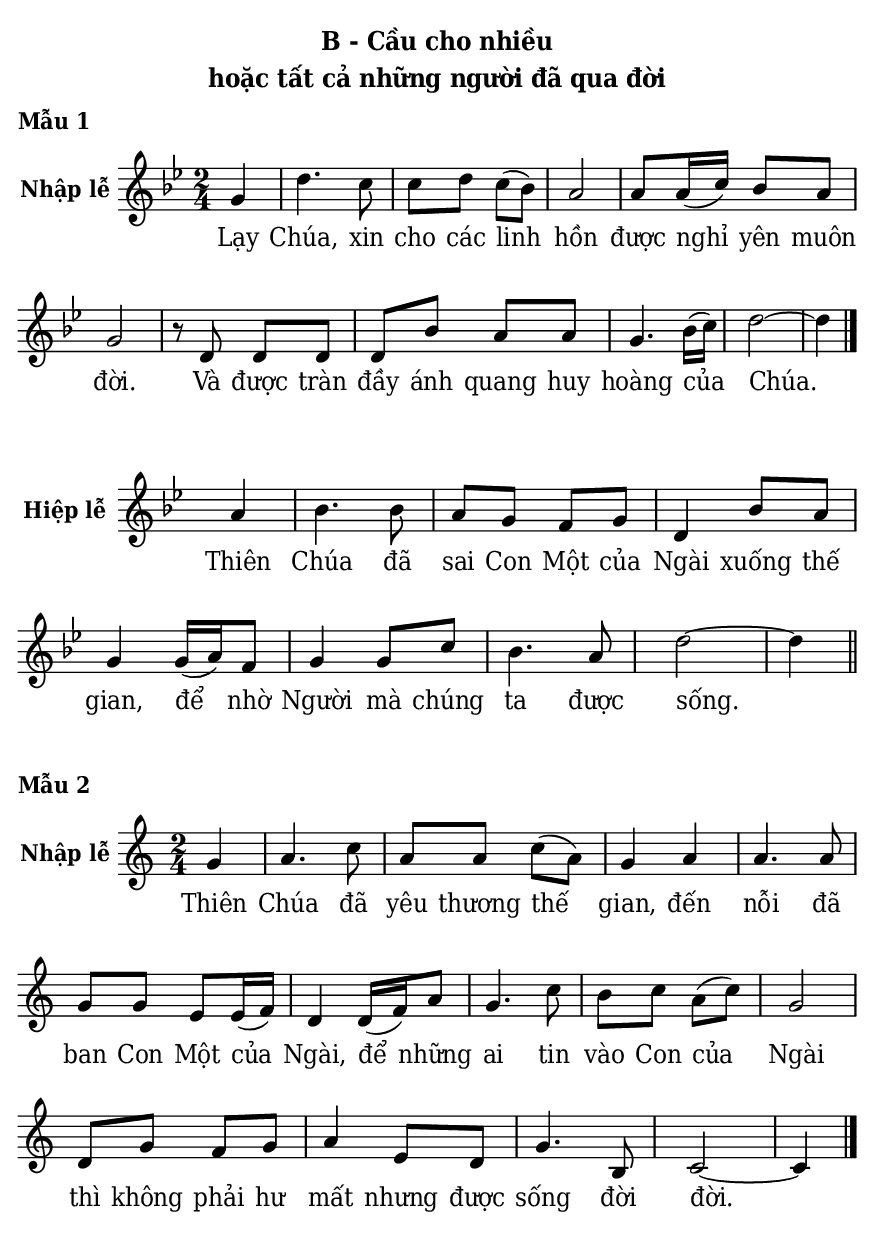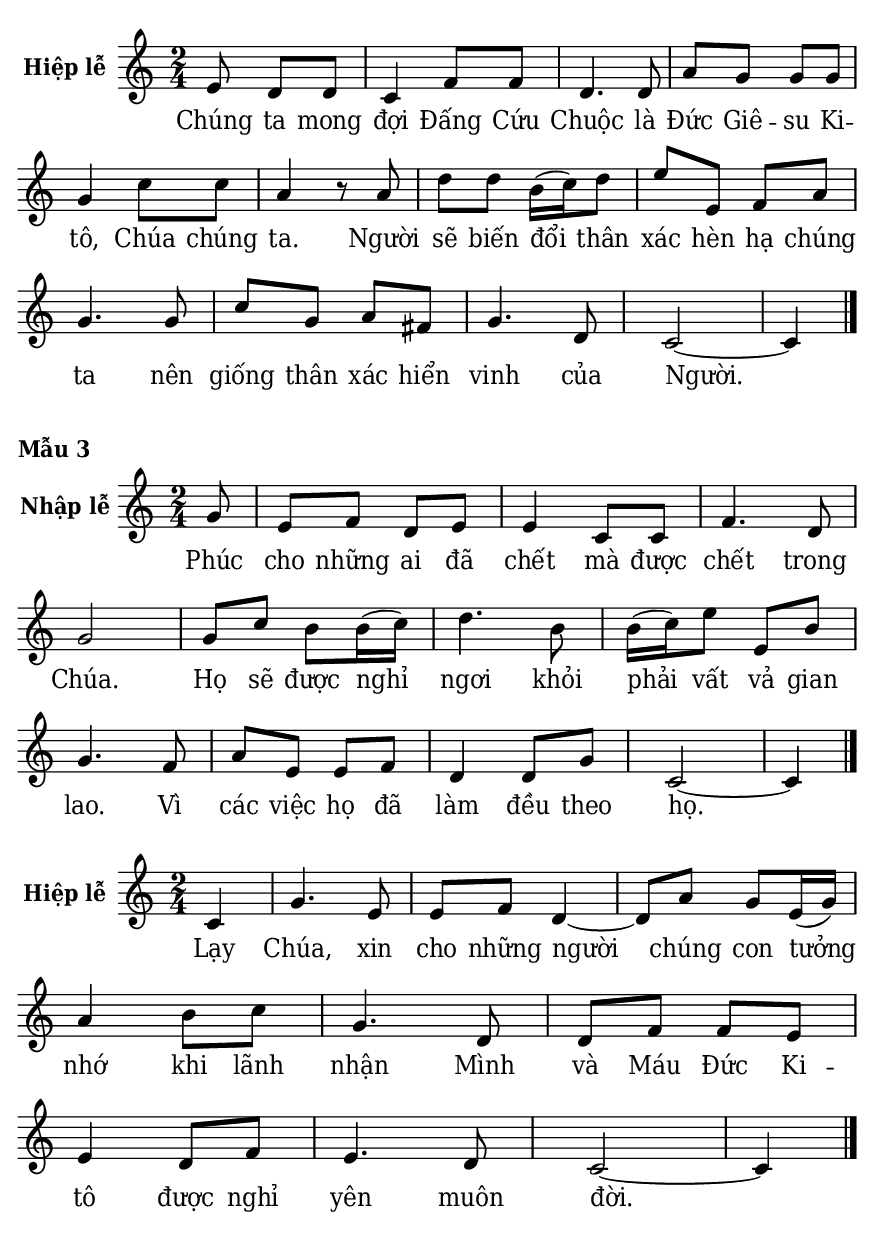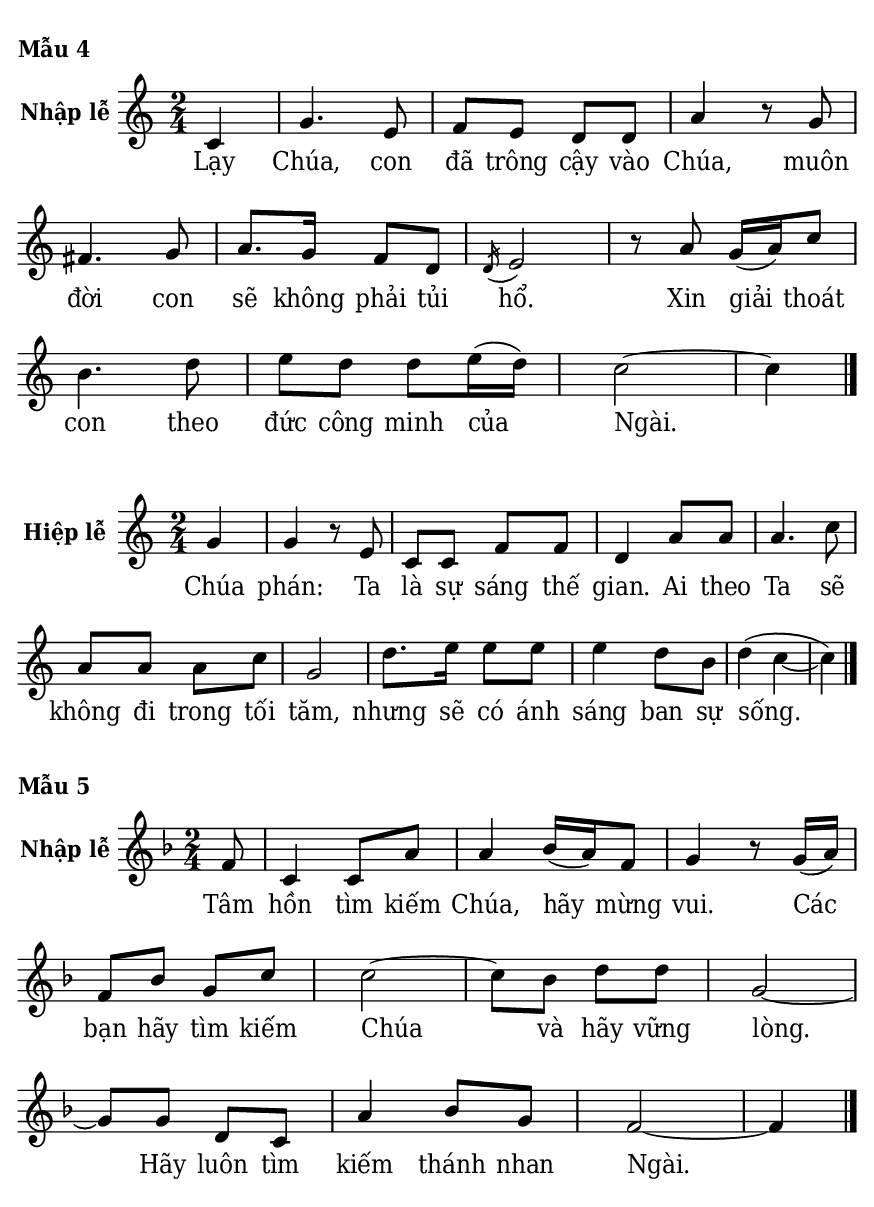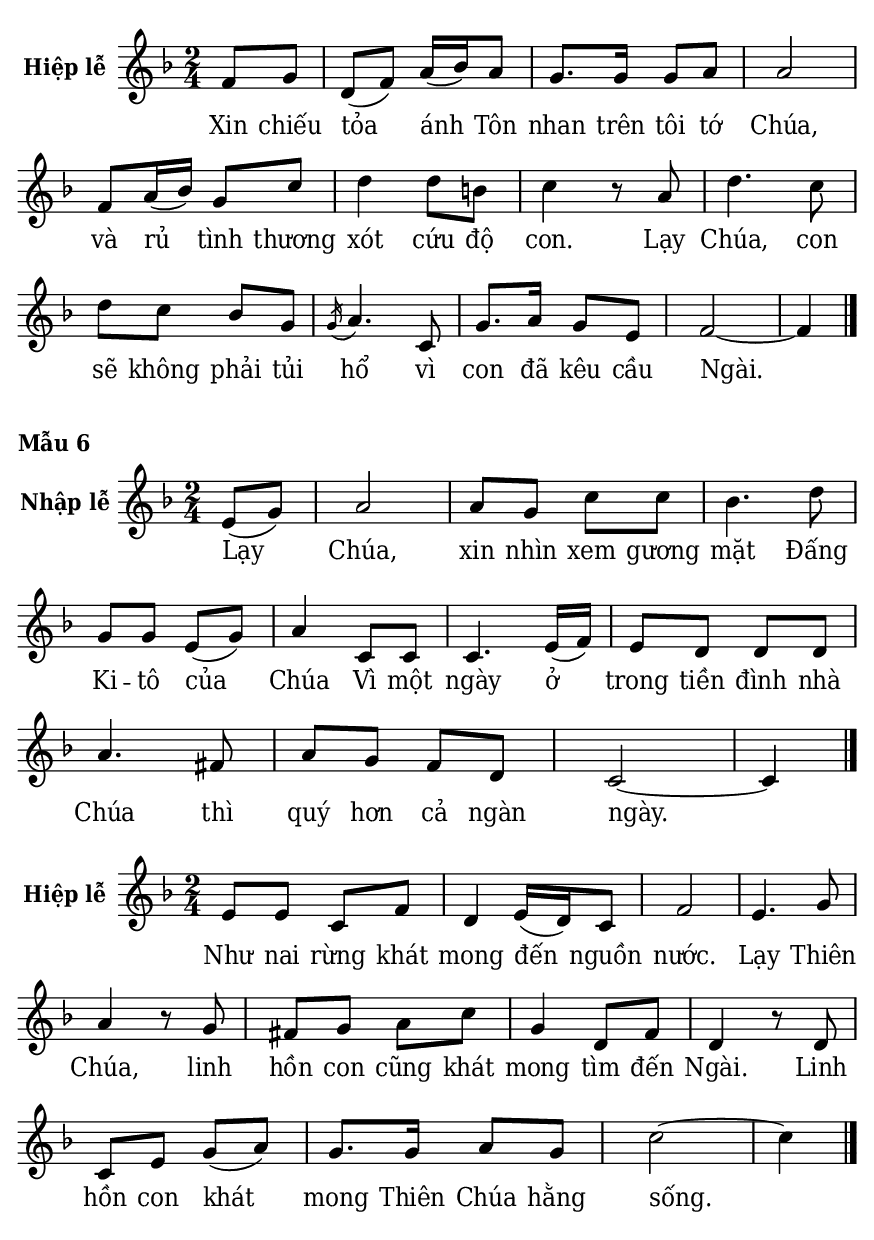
% Cài đặt chung
\version "2.22.1"
\include "english.ly"

\header {
  subtitle = \markup {
    \column {
      \center-align {
        \line {
          \bold "B - Cầu cho nhiều"
        }
        \line {
          \bold "hoặc tất cả những người đã qua đời"
        }
      }
    }
  }
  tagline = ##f
}

% Nhạc
nhacMauMot = \relative c'' {
  \key bf \major
  \time 2/4
  \partial 4 g4 |
  d'4. c8 |
  c d c (bf) |
  a2 |
  a8 a16 (c) bf8 a |
  g2 |
  r8 d d d |
  d bf' a a |
  g4. bf16 (c) |
  d2 ~ |
  d4 \bar "|."
}

nhacMauHai = \relative c'' {
  \key bf \major
  \time 2/4
  \partial 4 a4 |
  bf4. bf8 |
  a g f g |
  d4 bf'8 a |
  g4 g16 (a) f8 |
  g4 g8 c |
  bf4. a8 |
  d2 ~ |
  d4 \bar "||"
}

nhacMauBa = \relative c'' {
  \key c \major
  \time 2/4
  \partial 4 g4 |
  a4. c8 |
  a a c (a) |
  g4 a |
  a4. a8 |
  g g e e16 (f) |
  d4 d16 (f) a8 |
  g4. c8 |
  b c a (c) |
  g2 |
  d8 g f g |
  a4 e8 d |
  g4. b,8 |
  c2 ~ |
  c4 \bar "|."
}

nhacMauBon = \relative c' {
  \key c \major
  \time 2/4
  \partial 4. e8 d d |
  c4 f8 f |
  d4. d8 |
  a' g g g |
  g4 c8 c |
  a4 r8 a |
  d d b16 (c) d8 |
  e e, f a |
  g4. g8 |
  c g a fs |
  g4. d8 |
  c2 ~ |
  c4 \bar "|."
}

nhacMauNam = \relative c'' {
  \key c \major
  \time 2/4
  \partial 8 g8 |
  e f d e |
  e4 c8 c |
  f4. d8 |
  g2 |
  g8 c b b16 (c) |
  d4. b8 |
  b16 (c) e8 e, b' |
  g4. f8 |
  a e e f |
  d4 d8 g |
  c,2 ~ |
  c4 \bar "|."
}

nhacMauSau = \relative c' {
  \key c \major
  \time 2/4
  \partial 4 c4 |
  g'4. e8 |
  e f d4 ~ |
  d8 a' g e16 (g) |
  a4 b8 c |
  g4. d8 |
  d f f e |
  e4 d8 f |
  e4. d8 |
  c2 ~ |
  c4 \bar "|."
}

nhacMauBay = \relative c' {
  \key c \major
  \time 2/4
  \partial 4 c4 |
  g'4. e8 |
  f e d d |
  a'4 r8 g |
  fs4. g8 |
  a8. g16 f8 d |
  \slashedGrace { d16 ( } e2) |
  r8 a g16 (a) c8 |
  b4. d8 |
  e d d e16 (d) |
  c2 ~ |
  c4 \bar "|."
}

nhacMauTam = \relative c'' {
  \key c \major
  \time 2/4
  \partial 4 g4 |
  g r8 e |
  c c f f |
  d4 a'8 a |
  a4. c8 |
  a a a c |
  g2 |
  d'8. e16 e8 e |
  e4 d8 b |
  d4 (c _~ |
  c) \bar "|."
}

nhacMauChin = \relative c' {
  \key f \major
  \time 2/4
  \partial 8 f8 |
  c4 c8 a' |
  a4 bf16 (a) f8 |
  g4 r8 g16 (a) |
  f8 bf g c |
  c2 ~ |
  c8 bf d d |
  g,2 ~ |
  g8 g d c |
  a'4 bf8 g |
  f2 ~ |
  f4 \bar "|."
}

nhacMauMuoi = \relative c' {
  \key f \major
  \time 2/4
  \partial 4 f8 g |
  d (f) a16 (bf) a8 |
  g8. g16 g8 a |
  a2 |
  f8 a16 (bf) g8 c |
  d4 d8 b! |
  c4 r8 a |
  d4. c8 |
  d c bf g |
  \slashedGrace { g16 ( } a4.) c,8 |
  g'8. a16 g8 e |
  f2 ~ |
  f4 \bar "|."
}

nhacMauMuoiMot = \relative c' {
  \key f \major
  \time 2/4
  \partial 4 e8 (g) |
  a2 |
  a8 g c c |
  bf4. d8 |
  g, g e (g) |
  a4 c,8 c |
  c4. e16 (f) |
  e8 d d d |
  a'4. fs8 |
  a g f d |
  c2 ~ |
  c4 \bar "|."
}

nhacMauMuoiHai = \relative c' {
  \key f \major
  \time 2/4
  e8 e c f |
  d4 e16 (d) c8 |
  f2 |
  e4. g8 |
  a4 r8 g |
  fs g a c |
  g4 d8 f |
  d4 r8 d |
  c e g (a) |
  g8. g16 a8 g |
  c2 ~ |
  c4 \bar "|."
}

% Lời
loiMauMot = \lyricmode {
  Lạy Chúa, xin cho các linh hồn được nghỉ yên muôn đời.
  Và được tràn đầy ánh quang huy hoàng của Chúa.
}

loiMauHai = \lyricmode {
  Thiên Chúa đã sai Con Một của Ngài xuống thế gian,
  để nhờ Người mà chúng ta được sống.
}

loiMauBa = \lyricmode {
  Thiên Chúa đã yêu thương thế gian,
  đến nỗi đã ban Con Một của Ngài,
  để những ai tin vào Con của Ngài
  thì không phải hư mất
  nhưng được sống đời đời.
}

loiMauBon = \lyricmode {
  Chúng ta mong đợi Đấng Cứu Chuộc
  là Đức Giê -- su Ki -- tô, Chúa chúng ta.
  Người sẽ biến đổi thân xác hèn hạ chúng ta
  nên giống thân xác hiển vinh của Người.
}

loiMauNam = \lyricmode {
  Phúc cho những ai đã chết mà được chết trong Chúa.
  Họ sẽ được nghỉ ngơi khỏi phải vất vả gian lao.
  Vì các việc họ đã làm đều theo họ.
}

loiMauSau = \lyricmode {
  Lạy Chúa, xin cho những người chúng con tưởng nhớ
  khi lãnh nhận Mình và Máu Đức Ki -- tô
  được nghỉ yên muôn đời.
}

loiMauBay = \lyricmode {
  Lạy Chúa, con đã trông cậy vào Chúa,
  muôn đời con sẽ không phải tủi hổ.
  Xin giải thoát con theo đức công minh của Ngài.
}

loiMauTam = \lyricmode {
  Chúa phán:
  Ta là sự sáng thế gian.
  Ai theo Ta sẽ không đi trong tối tăm,
  nhưng sẽ có ánh sáng ban sự sống.
}

loiMauChin = \lyricmode {
  Tâm hồn tìm kiếm Chúa, hãy mừng vui.
  Các bạn hãy tìm kiếm Chúa và hãy vững lòng.
  Hãy luôn tìm kiếm thánh nhan Ngài.
}

loiMauMuoi = \lyricmode {
  Xin chiếu tỏa ánh Tôn nhan trên tôi tớ Chúa,
  và rủ tình thương xót cứu độ con.
  Lạy Chúa, con sẽ không phải tủi hổ
  vì con đã kêu cầu Ngài.
}

loiMauMuoiMot = \lyricmode {
  Lạy Chúa, xin nhìn xem gương mặt Đấng Ki -- tô của Chúa
  Vì một ngày ở trong tiền đình nhà Chúa
  thì quý hơn cả ngàn ngày.
}

loiMauMuoiHai = \lyricmode {
  Như nai rừng khát mong đến nguồn nước.
  Lạy Thiên Chúa, linh hồn con cũng khát mong tìm đến Ngài.
  Linh hồn con khát mong Thiên Chúa hằng sống.
}

% Dàn trang
\paper {
  #(set-paper-size "a5")
  top-margin = 3\mm
  bottom-margin = 3\mm
  left-margin = 3\mm
  right-margin = 3\mm
  indent = #0
  #(define fonts
	 (make-pango-font-tree "Deja Vu Serif Condensed"
	 		       "Deja Vu Serif Condensed"
			       "Deja Vu Serif Condensed"
			       (/ 20 20)))
  print-page-number = ##f
}

\markup {
  \vspace #1
  \line {
    \bold "Mẫu 1"
  }
}

\score {
  <<
    \new Staff \with {
      instrumentName = \markup { \bold "Nhập lễ" }} <<
        \clef treble
        \new Voice = beSop {
          \nhacMauMot
        }
      \new Lyrics \lyricsto beSop \loiMauMot
    >>
  >>
  \layout {
    indent = 17
    \override Lyrics.LyricSpace.minimum-distance = #1
    \override Score.BarNumber.break-visibility = ##(#f #f #f)
    \override Score.SpacingSpanner.uniform-stretching = ##t
    ragged-last = ##f
  }
}

\score {
  <<
    \new Staff\with {
      instrumentName = \markup { \bold "Hiệp lễ" }} <<
        \clef treble
        \new Voice = beSop {
          \nhacMauHai
        }
      \new Lyrics \lyricsto beSop \loiMauHai
    >>
  >>
  \layout {
    indent = 17
    \override Staff.TimeSignature.transparent = ##t
    \override Lyrics.LyricSpace.minimum-distance = #1
    \override Score.BarNumber.break-visibility = ##(#f #f #f)
    \override Score.SpacingSpanner.uniform-stretching = ##t
    ragged-last = ##f
  }
}

\markup {
  \vspace #2
  \line {
    \bold "Mẫu 2"
  }
}

\score {
  <<
    \new Staff \with {
      instrumentName = \markup { \bold "Nhập lễ" }}<<
        \clef treble
        \new Voice = beSop {
          \nhacMauBa
        }
      \new Lyrics \lyricsto beSop \loiMauBa
    >>
  >>
  \layout {
    indent = 17
    \override Lyrics.LyricSpace.minimum-distance = #1
    \override Score.BarNumber.break-visibility = ##(#f #f #f)
    \override Score.SpacingSpanner.uniform-stretching = ##t
    ragged-last = ##f
  }
}

\pageBreak

\score {
  <<
    \new Staff \with {
      instrumentName = \markup { \bold "Hiệp lễ" }} <<
        \clef treble
        \new Voice = beSop {
          \nhacMauBon
        }
      \new Lyrics \lyricsto beSop \loiMauBon
    >>
  >>
  \layout {
    indent = 17
    \override Lyrics.LyricSpace.minimum-distance = #1
    \override LyricHyphen.minimum-distance = #2
    \override Score.BarNumber.break-visibility = ##(#f #f #f)
    \override Score.SpacingSpanner.uniform-stretching = ##t
    ragged-last = ##f
  }
}

\markup {
  \vspace #2
  \line {
    \bold "Mẫu 3"
  }
}

\score {
  <<
    \new Staff \with {
      instrumentName = \markup { \bold "Nhập lễ" }} <<
        \clef treble
        \new Voice = beSop {
          \nhacMauNam
        }
      \new Lyrics \lyricsto beSop \loiMauNam
    >>
  >>
  \layout {
    indent = 17
    \override Lyrics.LyricSpace.minimum-distance = #1
    \override Score.BarNumber.break-visibility = ##(#f #f #f)
    \override Score.SpacingSpanner.uniform-stretching = ##t
    ragged-last = ##f
  }
}

\score {
  <<
    \new Staff \with {
      instrumentName = \markup { \bold "Hiệp lễ" }} <<
        \clef treble
        \new Voice = beSop {
          \nhacMauSau
        }
      \new Lyrics \lyricsto beSop \loiMauSau
    >>
  >>
  \layout {
    indent = 17
    \override Lyrics.LyricSpace.minimum-distance = #1
    \override Score.BarNumber.break-visibility = ##(#f #f #f)
    \override Score.SpacingSpanner.uniform-stretching = ##t
    ragged-last = ##f
  }
}

\markup {
  \vspace #2
  \line {
    \bold "Mẫu 4"
  }
}

\score {
  <<
    \new Staff \with {
      instrumentName = \markup { \bold "Nhập lễ" }}<<
        \clef treble
        \new Voice = beSop {
          \nhacMauBay
        }
      \new Lyrics \lyricsto beSop \loiMauBay
    >>
  >>
  \layout {
    indent = 17
    \override Lyrics.LyricSpace.minimum-distance = #1
    \override Score.BarNumber.break-visibility = ##(#f #f #f)
    \override Score.SpacingSpanner.uniform-stretching = ##t
    ragged-last = ##f
  }
}

\score {
  <<
    \new Staff \with {
      instrumentName = \markup { \bold "Hiệp lễ" }}<<
        \clef treble
        \new Voice = beSop {
          \nhacMauTam
        }
      \new Lyrics \lyricsto beSop \loiMauTam
    >>
  >>
  \layout {
    indent = 17
    \override Lyrics.LyricSpace.minimum-distance = #1.2
    \override Score.BarNumber.break-visibility = ##(#f #f #f)
    \override Score.SpacingSpanner.uniform-stretching = ##t
    ragged-last = ##f
  }
}

\markup {
  \vspace #2
  \line {
    \bold "Mẫu 5"
  }
}

\score {
  <<
    \new Staff \with {
      instrumentName = \markup { \bold "Nhập lễ" }}<<
        \clef treble
        \new Voice = beSop {
          \nhacMauChin
        }
      \new Lyrics \lyricsto beSop \loiMauChin
    >>
  >>
  \layout {
    indent = 17
    \override Lyrics.LyricSpace.minimum-distance = #1
    \override Score.BarNumber.break-visibility = ##(#f #f #f)
    \override Score.SpacingSpanner.uniform-stretching = ##t
    ragged-last = ##f
  }
}

\score {
  <<
    \new Staff \with {
      instrumentName = \markup { \bold "Hiệp lễ" }}<<
        \clef treble
        \new Voice = beSop {
          \nhacMauMuoi
        }
      \new Lyrics \lyricsto beSop \loiMauMuoi
    >>
  >>
  \layout {
    indent = 17
    \override Lyrics.LyricSpace.minimum-distance = #1
    \override Score.BarNumber.break-visibility = ##(#f #f #f)
    \override Score.SpacingSpanner.uniform-stretching = ##t
    ragged-last = ##f
  }
}

\markup {
  \vspace #2
  \line {
    \bold "Mẫu 6"
  }
}

\score {
  <<
    \new Staff \with {
      instrumentName = \markup { \bold "Nhập lễ" }}<<
        \clef treble
        \new Voice = beSop {
          \nhacMauMuoiMot
        }
      \new Lyrics \lyricsto beSop \loiMauMuoiMot
    >>
  >>
  \layout {
    indent = 17
    \override Lyrics.LyricSpace.minimum-distance = #1
    \override Score.BarNumber.break-visibility = ##(#f #f #f)
    \override Score.SpacingSpanner.uniform-stretching = ##t
    ragged-last = ##f
  }
}

\score {
  <<
    \new Staff \with {
      instrumentName = \markup { \bold "Hiệp lễ" }}<<
        \clef treble
        \new Voice = beSop {
          \nhacMauMuoiHai
        }
      \new Lyrics \lyricsto beSop \loiMauMuoiHai
    >>
  >>
  \layout {
    indent = 17
    \override Lyrics.LyricSpace.minimum-distance = #1
    \override Score.BarNumber.break-visibility = ##(#f #f #f)
    \override Score.SpacingSpanner.uniform-stretching = ##t
    ragged-last = ##f
  }
}
